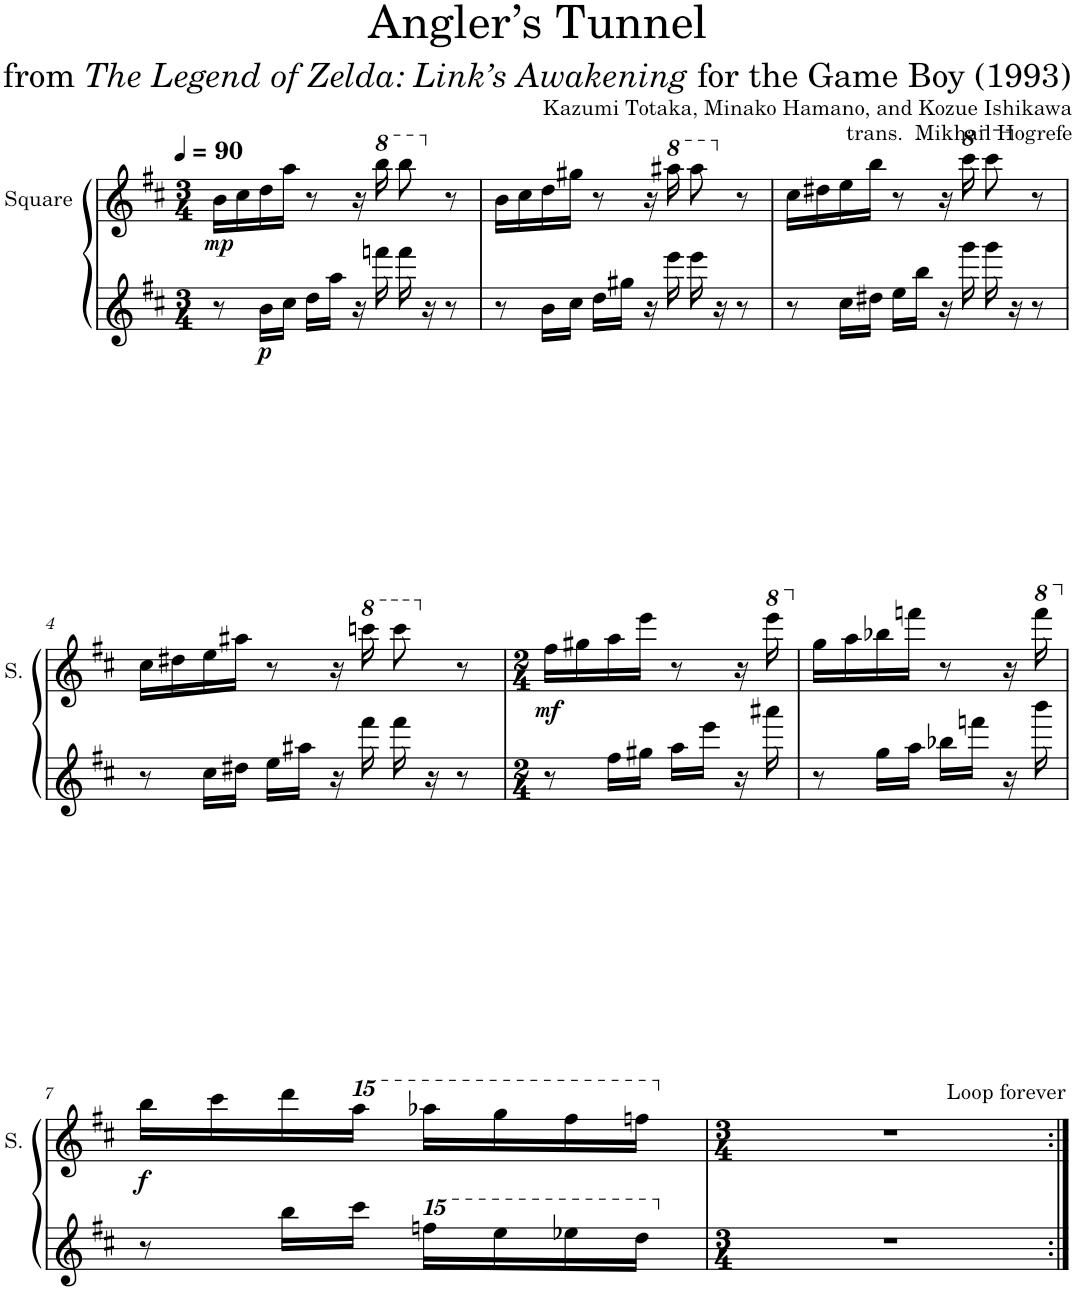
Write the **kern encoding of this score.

**kern	**dynam	**kern	**dynam
*part2	*part2	*part1	*part1
*staff2	*staff2	*staff1	*staff1
*I"Square Synthesizer	*	*I"Square	*
*	*	*I'S.	*
*clefG2	*	*clefG2	*
*k[f#c#]	*	*k[f#c#]	*
*M3/4	*	*M3/4	*
*MM90	*	*MM90	*
=1	=1	=1	=1
!	!	!	!LO:DY:b
8r	.	16b\LL	mp
.	.	16cc#\	.
!	!LO:DY:b	!	!
16b\LL	p	16dd\	.
16cc#\JJ	.	16aa\JJ	.
16dd\LL	.	8r	.
16aa\JJ	.	.	.
16r	.	16r	.
*	*	*8va	*
16fffn\	.	16bbb\	.
16fff\	.	8bbb\	.
16r	.	.	.
*	*	*X8va	*
8r	.	8r	.
=2	=2	=2	=2
8r	.	16b\LL	.
.	.	16cc#\	.
16b\LL	.	16dd\	.
16cc#\JJ	.	16gg#X\JJ	.
16dd\LL	.	8r	.
16gg#X\JJ	.	.	.
16r	.	16r	.
*	*	*8va	*
16eee\	.	16aaa#X\	.
16eee\	.	8aaa#\	.
16r	.	.	.
*	*	*X8va	*
8r	.	8r	.
=3	=3	=3	=3
8r	.	16cc#\LL	.
.	.	16dd#X\	.
16cc#\LL	.	16ee\	.
16dd#X\JJ	.	16bb\JJ	.
16ee\LL	.	8r	.
16bb\JJ	.	.	.
16r	.	16r	.
*	*	*8va	*
16ggg\	.	16cccc#\	.
16ggg\	.	8cccc#\	.
16r	.	.	.
*	*	*X8va	*
8r	.	8r	.
!!LO:LB:g=z
=4	=4	=4	=4
8r	.	16cc#\LL	.
.	.	16dd#X\	.
16cc#\LL	.	16ee\	.
16dd#X\JJ	.	16aa#X\JJ	.
16ee\LL	.	8r	.
16aa#X\JJ	.	.	.
16r	.	16r	.
*	*	*8va	*
16fff#\	.	16ccccn\	.
16fff#\	.	8cccc\	.
16r	.	.	.
*	*	*X8va	*
8r	.	8r	.
=5	=5	=5	=5
*M2/4	*	*M2/4	*
!	!	!	!LO:DY:b
8r	.	16ff#\LL	mf
.	.	16gg#X\	.
16ff#\LL	.	16aa\	.
16gg#X\JJ	.	16eee\JJ	.
16aa\LL	.	8r	.
16eee\JJ	.	.	.
16r	.	16r	.
*	*	*8va	*
16aaa#X\	.	16eeee\	.
=6	=6	=6	=6
*	*	*X8va	*
8r	.	16gg\LL	.
.	.	16aa\	.
16gg\LL	.	16bb-X\	.
16aa\JJ	.	16fffn\JJ	.
16bb-X\LL	.	8r	.
16fffn\JJ	.	.	.
16r	.	16r	.
*	*	*8va	*
16bbb\	.	16ffff\	.
!!LO:LB:g=z
=7	=7	=7	=7
*	*	*X8va	*
!	!	!	!LO:DY:b
8r	.	16bb\LL	f
.	.	16ccc#\	.
16bb\LL	.	16ddd\	.
*	*	*15ma	*
16ccc#\JJ	.	16aaaa\JJ	.
*15ma	*	*	*
16ffffn\LL	.	16aaaa-X\LL	.
16eeee\	.	16gggg\	.
16eeee-X\	.	16ffff#\	.
16dddd\JJ	.	16ffffn\JJ	.
=8	=8	=8	=8
*M3/4	*	*M3/4	*
*X15ma	*	*	*
*	*	*X15ma	*
!	!	!LO:TX:a:t=Loop forever	!
2.r	.	2.r	.
=:|!	=:|!	=:|!	=:|!
*-	*-	*-	*-
